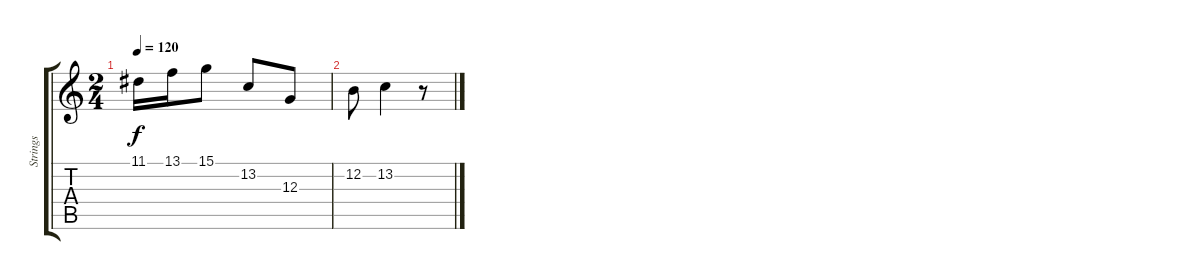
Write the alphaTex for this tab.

\track ("Strings" "Strings") {instrument stringensemble1}
\staff {score tabs}
\tuning (E4 B3 G3 D3 A2 E2) {hide}
\ts (2 4)
\tempo 120
\clef g2
\ks c
11.1.16{dy f} 13.1.16 15.1.8 13.2.8 12.3.8 |
12.2.8 13.2.4 r.8
